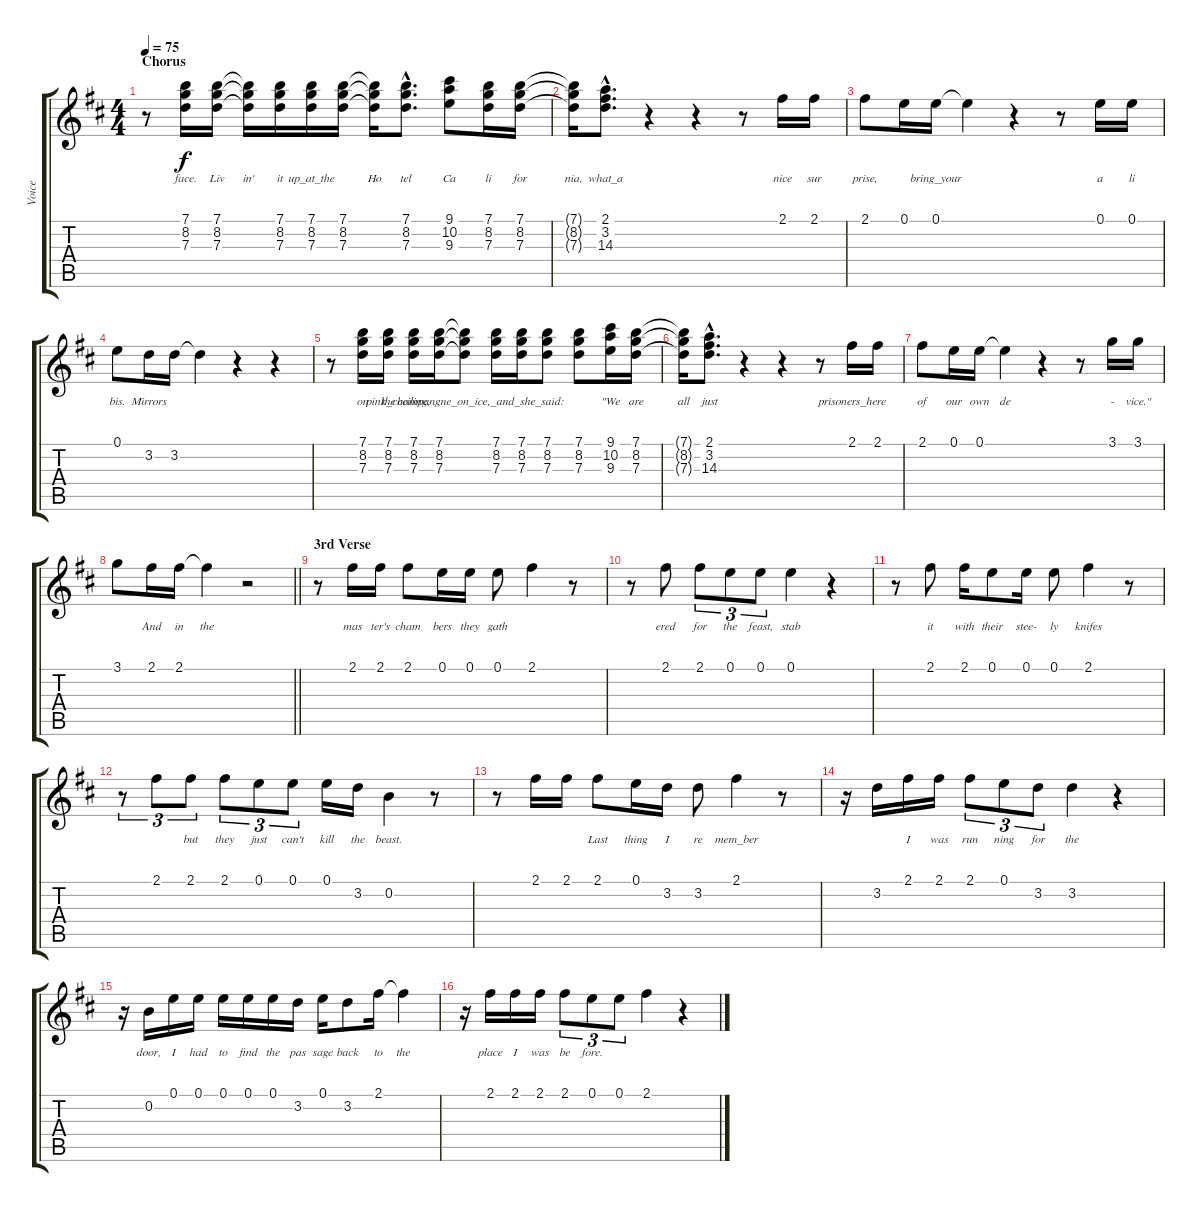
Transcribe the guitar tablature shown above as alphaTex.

\track ("Voice" "Voice") {instrument overdrivenguitar}
\staff {score tabs}
\tuning (E4 B3 G3 D3 A2 E2) {hide}
\ts (4 4)
\section ("" "Chorus")
\tempo 75
\clef g2
\ks bminor
r.8{dy f} (7.1 8.2 7.3).16{lyrics (0 "face.") lyrics (1 "") lyrics (2 "") lyrics (3 "") lyrics (4 "")} (7.1 8.2 7.3).16{lyrics (0 "Liv") lyrics (1 "") lyrics (2 "") lyrics (3 "") lyrics (4 "")} (7.1{t} 8.2{t} 7.3{t}).16{lyrics (0 "in'") lyrics (1 "") lyrics (2 "") lyrics (3 "") lyrics (4 "")} (7.1 8.2 7.3).16{lyrics (0 "it") lyrics (1 "") lyrics (2 "") lyrics (3 "") lyrics (4 "")} (7.1 8.2 7.3).16{lyrics (0 "up_at_the") lyrics (1 "") lyrics (2 "") lyrics (3 "") lyrics (4 "")} (7.1 8.2 7.3).16{lyrics (0 "") lyrics (1 "") lyrics (2 "") lyrics (3 "") lyrics (4 "")} (7.1{t} 8.2{t} 7.3{t}).16{lyrics (0 "Ho") lyrics (1 "") lyrics (2 "") lyrics (3 "") lyrics (4 "")} (7.1{hac} 8.2{hac} 7.3{hac}).8{d lyrics (0 "tel") lyrics (1 "") lyrics (2 "") lyrics (3 "") lyrics (4 "")} (9.1 10.2 9.3).8{lyrics (0 "Ca") lyrics (1 "") lyrics (2 "") lyrics (3 "") lyrics (4 "")} (7.1 8.2 7.3).16{lyrics (0 "li") lyrics (1 "") lyrics (2 "") lyrics (3 "") lyrics (4 "")} (7.1 8.2 7.3).16{lyrics (0 "for") lyrics (1 "") lyrics (2 "") lyrics (3 "") lyrics (4 "")} |
(7.1{t} 8.2{t} 7.3{t}).16{lyrics (0 "nia,") lyrics (1 "") lyrics (2 "") lyrics (3 "") lyrics (4 "")} (2.1{hac} 3.2{hac} 14.3{hac}).8{d lyrics (0 "what_a") lyrics (1 "") lyrics (2 "") lyrics (3 "") lyrics (4 "")} r.4 r.4 r.8 2.1.16{lyrics (0 "nice") lyrics (1 "") lyrics (2 "") lyrics (3 "") lyrics (4 "")} 2.1.16{lyrics (0 "sur") lyrics (1 "") lyrics (2 "") lyrics (3 "") lyrics (4 "")} |
2.1.8{lyrics (0 "prise,") lyrics (1 "") lyrics (2 "") lyrics (3 "") lyrics (4 "")} 0.1.16{lyrics (0 "") lyrics (1 "") lyrics (2 "") lyrics (3 "") lyrics (4 "")} 0.1.16{lyrics (0 "bring_your") lyrics (1 "") lyrics (2 "") lyrics (3 "") lyrics (4 "")} 0.1{t}.4{lyrics (0 "") lyrics (1 "") lyrics (2 "") lyrics (3 "") lyrics (4 "")} r.4 r.8 0.1.16{lyrics (0 "a") lyrics (1 "") lyrics (2 "") lyrics (3 "") lyrics (4 "")} 0.1.16{lyrics (0 "li") lyrics (1 "") lyrics (2 "") lyrics (3 "") lyrics (4 "")} |
0.1.8{lyrics (0 "bis.") lyrics (1 "") lyrics (2 "") lyrics (3 "") lyrics (4 "")} 3.2.16{lyrics (0 "Mirrors") lyrics (1 "") lyrics (2 "") lyrics (3 "") lyrics (4 "")} 3.2.16{lyrics (0 "") lyrics (1 "") lyrics (2 "") lyrics (3 "") lyrics (4 "")} 3.2{t}.4{lyrics (0 "") lyrics (1 "") lyrics (2 "") lyrics (3 "") lyrics (4 "")} r.4 r.4 |
r.8 (7.1 8.2 7.3).16{lyrics (0 "on") lyrics (1 "") lyrics (2 "") lyrics (3 "") lyrics (4 "")} (7.1 8.2 7.3).16{lyrics (0 "the") lyrics (1 "") lyrics (2 "") lyrics (3 "") lyrics (4 "")} (7.1 8.2 7.3).16{lyrics (0 "ceiling,") lyrics (1 "") lyrics (2 "") lyrics (3 "") lyrics (4 "")} (7.1 8.2 7.3).16{lyrics (0 "") lyrics (1 "") lyrics (2 "") lyrics (3 "") lyrics (4 "")} (7.1{t} 8.2{t} 7.3{t}).8{lyrics (0 "pink_champangne_on_ice,_and_she_said:") lyrics (1 "") lyrics (2 "") lyrics (3 "") lyrics (4 "")} (7.1 8.2 7.3).16{lyrics (0 "") lyrics (1 "") lyrics (2 "") lyrics (3 "") lyrics (4 "")} (7.1 8.2 7.3).16{lyrics (0 "") lyrics (1 "") lyrics (2 "") lyrics (3 "") lyrics (4 "")} (7.1 8.2 7.3).8{lyrics (0 "") lyrics (1 "") lyrics (2 "") lyrics (3 "") lyrics (4 "")} (7.1 8.2 7.3).8{lyrics (0 "") lyrics (1 "") lyrics (2 "") lyrics (3 "") lyrics (4 "")} (9.1 10.2 9.3).16{lyrics (0 "\"We") lyrics (1 "") lyrics (2 "") lyrics (3 "") lyrics (4 "")} (7.1 8.2 7.3).16{lyrics (0 "are") lyrics (1 "") lyrics (2 "") lyrics (3 "") lyrics (4 "")} |
(7.1{t} 8.2{t} 7.3{t}).16{lyrics (0 "all") lyrics (1 "") lyrics (2 "") lyrics (3 "") lyrics (4 "")} (2.1{hac} 3.2{hac} 14.3{hac}).8{d lyrics (0 "just") lyrics (1 "") lyrics (2 "") lyrics (3 "") lyrics (4 "")} r.4 r.4 r.8 2.1.16{lyrics (0 "prisoners_here") lyrics (1 "") lyrics (2 "") lyrics (3 "") lyrics (4 "")} 2.1.16{lyrics (0 "") lyrics (1 "") lyrics (2 "") lyrics (3 "") lyrics (4 "")} |
2.1.8{lyrics (0 "of") lyrics (1 "") lyrics (2 "") lyrics (3 "") lyrics (4 "")} 0.1.16{lyrics (0 "our") lyrics (1 "") lyrics (2 "") lyrics (3 "") lyrics (4 "")} 0.1.16{lyrics (0 "own") lyrics (1 "") lyrics (2 "") lyrics (3 "") lyrics (4 "")} 0.1{t}.4{lyrics (0 "de") lyrics (1 "") lyrics (2 "") lyrics (3 "") lyrics (4 "")} r.4 r.8 3.1.16{lyrics (0 "-") lyrics (1 "") lyrics (2 "") lyrics (3 "") lyrics (4 "")} 3.1.16{lyrics (0 "vice.\"") lyrics (1 "") lyrics (2 "") lyrics (3 "") lyrics (4 "")} |
\barLineRight lightlight
3.1.8{lyrics (0 "") lyrics (1 "") lyrics (2 "") lyrics (3 "") lyrics (4 "")} 2.1.16{lyrics (0 "And") lyrics (1 "") lyrics (2 "") lyrics (3 "") lyrics (4 "")} 2.1.16{lyrics (0 "in") lyrics (1 "") lyrics (2 "") lyrics (3 "") lyrics (4 "")} 2.1{t}.4{lyrics (0 "the") lyrics (1 "") lyrics (2 "") lyrics (3 "") lyrics (4 "")} r.2 |
\section ("" "3rd Verse")
r.8 2.1.16{lyrics (0 "mas") lyrics (1 "") lyrics (2 "") lyrics (3 "") lyrics (4 "")} 2.1.16{lyrics (0 "ter's") lyrics (1 "") lyrics (2 "") lyrics (3 "") lyrics (4 "")} 2.1.8{lyrics (0 "cham") lyrics (1 "") lyrics (2 "") lyrics (3 "") lyrics (4 "")} 0.1.16{lyrics (0 "bers") lyrics (1 "") lyrics (2 "") lyrics (3 "") lyrics (4 "")} 0.1.16{lyrics (0 "they") lyrics (1 "") lyrics (2 "") lyrics (3 "") lyrics (4 "")} 0.1.8{lyrics (0 "gath") lyrics (1 "") lyrics (2 "") lyrics (3 "") lyrics (4 "")} 2.1.4{lyrics (0 "") lyrics (1 "") lyrics (2 "") lyrics (3 "") lyrics (4 "")} r.8 |
r.8 2.1.8{lyrics (0 "ered") lyrics (1 "") lyrics (2 "") lyrics (3 "") lyrics (4 "")} 2.1.8{tu (3 2) lyrics (0 "for") lyrics (1 "") lyrics (2 "") lyrics (3 "") lyrics (4 "")} 0.1.8{tu (3 2) lyrics (0 "the") lyrics (1 "") lyrics (2 "") lyrics (3 "") lyrics (4 "")} 0.1.8{tu (3 2) lyrics (0 "feast,") lyrics (1 "") lyrics (2 "") lyrics (3 "") lyrics (4 "")} 0.1.4{lyrics (0 "stab") lyrics (1 "") lyrics (2 "") lyrics (3 "") lyrics (4 "")} r.4 |
r.8 2.1.8{lyrics (0 "it") lyrics (1 "") lyrics (2 "") lyrics (3 "") lyrics (4 "")} 2.1.16{lyrics (0 "with") lyrics (1 "") lyrics (2 "") lyrics (3 "") lyrics (4 "")} 0.1.8{lyrics (0 "their") lyrics (1 "") lyrics (2 "") lyrics (3 "") lyrics (4 "")} 0.1.16{lyrics (0 "stee-") lyrics (1 "") lyrics (2 "") lyrics (3 "") lyrics (4 "")} 0.1.8{lyrics (0 "ly") lyrics (1 "") lyrics (2 "") lyrics (3 "") lyrics (4 "")} 2.1.4{lyrics (0 "knifes") lyrics (1 "") lyrics (2 "") lyrics (3 "") lyrics (4 "")} r.8 |
r.8{tu (3 2)} 2.1.8{tu (3 2) lyrics (0 "") lyrics (1 "") lyrics (2 "") lyrics (3 "") lyrics (4 "")} 2.1.8{tu (3 2) lyrics (0 "but") lyrics (1 "") lyrics (2 "") lyrics (3 "") lyrics (4 "")} 2.1.8{tu (3 2) lyrics (0 "they") lyrics (1 "") lyrics (2 "") lyrics (3 "") lyrics (4 "")} 0.1.8{tu (3 2) lyrics (0 "just") lyrics (1 "") lyrics (2 "") lyrics (3 "") lyrics (4 "")} 0.1.8{tu (3 2) lyrics (0 "can't") lyrics (1 "") lyrics (2 "") lyrics (3 "") lyrics (4 "")} 0.1.16{lyrics (0 "kill") lyrics (1 "") lyrics (2 "") lyrics (3 "") lyrics (4 "")} 3.2.16{lyrics (0 "the") lyrics (1 "") lyrics (2 "") lyrics (3 "") lyrics (4 "")} 0.2.4{lyrics (0 "beast.") lyrics (1 "") lyrics (2 "") lyrics (3 "") lyrics (4 "")} r.8 |
r.8 2.1.16{lyrics (0 "") lyrics (1 "") lyrics (2 "") lyrics (3 "") lyrics (4 "")} 2.1.16{lyrics (0 "") lyrics (1 "") lyrics (2 "") lyrics (3 "") lyrics (4 "")} 2.1.8{lyrics (0 "Last") lyrics (1 "") lyrics (2 "") lyrics (3 "") lyrics (4 "")} 0.1.16{lyrics (0 "thing") lyrics (1 "") lyrics (2 "") lyrics (3 "") lyrics (4 "")} 3.2.16{lyrics (0 "I") lyrics (1 "") lyrics (2 "") lyrics (3 "") lyrics (4 "")} 3.2.8{lyrics (0 "re") lyrics (1 "") lyrics (2 "") lyrics (3 "") lyrics (4 "")} 2.1.4{lyrics (0 "mem_ber") lyrics (1 "") lyrics (2 "") lyrics (3 "") lyrics (4 "")} r.8 |
r.16 3.2.16{lyrics (0 "") lyrics (1 "") lyrics (2 "") lyrics (3 "") lyrics (4 "")} 2.1.16{lyrics (0 "I") lyrics (1 "") lyrics (2 "") lyrics (3 "") lyrics (4 "")} 2.1.16{lyrics (0 "was") lyrics (1 "") lyrics (2 "") lyrics (3 "") lyrics (4 "")} 2.1.8{tu (3 2) lyrics (0 "run") lyrics (1 "") lyrics (2 "") lyrics (3 "") lyrics (4 "")} 0.1.8{tu (3 2) lyrics (0 "ning") lyrics (1 "") lyrics (2 "") lyrics (3 "") lyrics (4 "")} 3.2.8{tu (3 2) lyrics (0 "for") lyrics (1 "") lyrics (2 "") lyrics (3 "") lyrics (4 "")} 3.2.4{lyrics (0 "the") lyrics (1 "") lyrics (2 "") lyrics (3 "") lyrics (4 "")} r.4 |
r.16 0.2.16{lyrics (0 "door,") lyrics (1 "") lyrics (2 "") lyrics (3 "") lyrics (4 "")} 0.1.16{lyrics (0 "I") lyrics (1 "") lyrics (2 "") lyrics (3 "") lyrics (4 "")} 0.1.16{lyrics (0 "had") lyrics (1 "") lyrics (2 "") lyrics (3 "") lyrics (4 "")} 0.1.16{lyrics (0 "to") lyrics (1 "") lyrics (2 "") lyrics (3 "") lyrics (4 "")} 0.1.16{lyrics (0 "find") lyrics (1 "") lyrics (2 "") lyrics (3 "") lyrics (4 "")} 0.1.16{lyrics (0 "the") lyrics (1 "") lyrics (2 "") lyrics (3 "") lyrics (4 "")} 3.2.16{lyrics (0 "pas") lyrics (1 "") lyrics (2 "") lyrics (3 "") lyrics (4 "")} 0.1.16{lyrics (0 "sage") lyrics (1 "") lyrics (2 "") lyrics (3 "") lyrics (4 "")} 3.2.8{lyrics (0 "back") lyrics (1 "") lyrics (2 "") lyrics (3 "") lyrics (4 "")} 2.1.16{lyrics (0 "to") lyrics (1 "") lyrics (2 "") lyrics (3 "") lyrics (4 "")} 2.1{t}.4{lyrics (0 "the") lyrics (1 "") lyrics (2 "") lyrics (3 "") lyrics (4 "")} |
r.16 2.1.16{lyrics (0 "place") lyrics (1 "") lyrics (2 "") lyrics (3 "") lyrics (4 "")} 2.1.16{lyrics (0 "I") lyrics (1 "") lyrics (2 "") lyrics (3 "") lyrics (4 "")} 2.1.16{lyrics (0 "was") lyrics (1 "") lyrics (2 "") lyrics (3 "") lyrics (4 "")} 2.1.8{tu (3 2) lyrics (0 "be") lyrics (1 "") lyrics (2 "") lyrics (3 "") lyrics (4 "")} 0.1.8{tu (3 2) lyrics (0 "fore.") lyrics (1 "") lyrics (2 "") lyrics (3 "") lyrics (4 "")} 0.1.8{tu (3 2) lyrics (0 "") lyrics (1 "") lyrics (2 "") lyrics (3 "") lyrics (4 "")} 2.1.4{lyrics (0 "") lyrics (1 "") lyrics (2 "") lyrics (3 "") lyrics (4 "")} r.4
